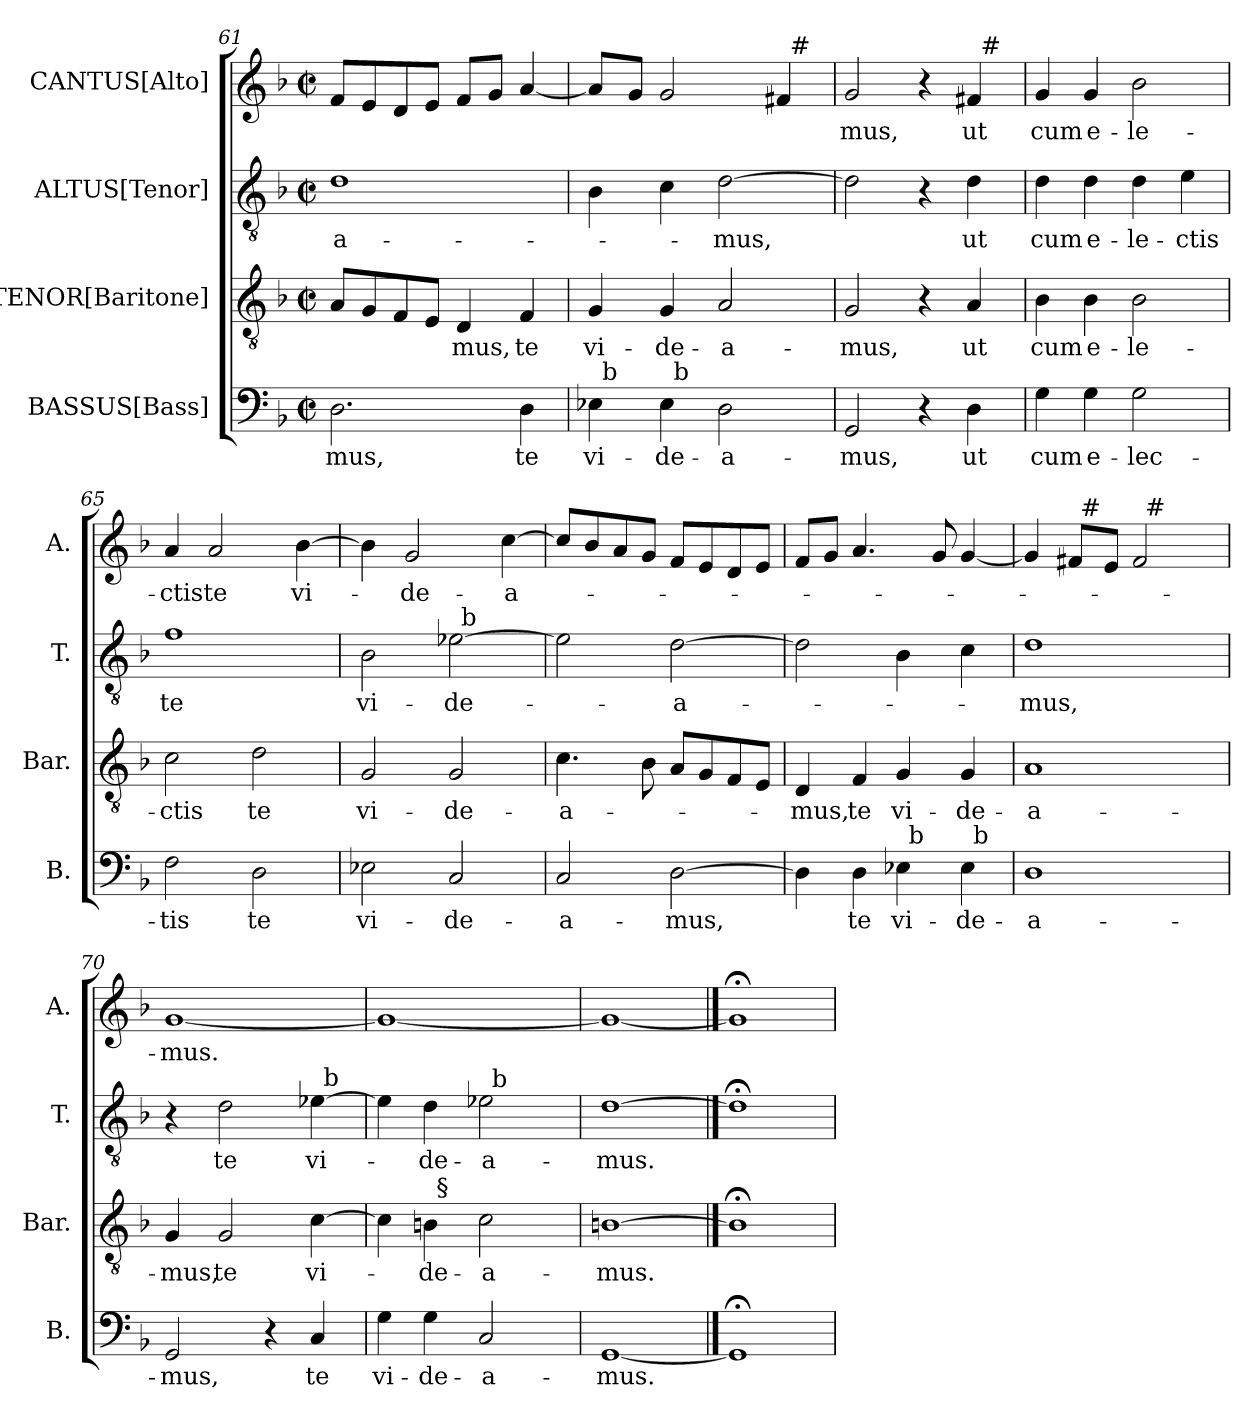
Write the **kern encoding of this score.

**kern	**text	**kern	**text	**kern	**text	**kern	**text
*part4	*part4	*part3	*part3	*part2	*part2	*part1	*part1
*staff4	*staff4	*staff3	*staff3	*staff2	*staff2	*staff1	*staff1
*I"BASSUS[Bass]	*	*I"TENOR[Baritone]	*	*I"ALTUS[Tenor]	*	*I"CANTUS[Alto]	*
*I'B.	*	*I'Bar.	*	*I'T.	*	*I'A.	*
*clefF4	*	*clefGv2	*	*clefGv2	*	*clefG2	*
*	*	*ITrd7c12	*	*ITrd7c12	*	*	*
*k[b-]	*	*k[b-]	*	*k[b-]	*	*k[b-]	*
*F:	*	*F:	*	*F:	*	*F:	*
*M2/2	*	*M2/2	*	*M2/2	*	*M2/2	*
*met(c|)	*	*met(c|)	*	*met(c|)	*	*met(c|)	*
=61	=61	=61	=61	=61	=61	=61	=61
!	!LO:LY:b	!	!	!	!LO:LY:b	!	!
2.D\	-mus,	8AA/L	.	1D	-a-	8f/L	.
.	.	8GG/	.	.	.	8e/	.
.	.	8FF/	.	.	.	8d/	.
.	.	8EE/J	.	.	.	8e/J	.
!	!	!	!LO:LY:b	!	!	!	!
.	.	4DD/	-mus,	.	.	8f/L	.
.	.	.	.	.	.	8g/J	.
!	!LO:LY:b	!	!LO:LY:b	!	!	!	!
4D\	te	4FF/	te	.	.	[<4a/	.
=62	=62	=62	=62	=62	=62	=62	=62
!	!LO:LY:b	!	!LO:LY:b	!	!	!	!
*^	*	*	*	*	*	*^	*
*	*^	*	*	*	*	*	*	*	*
4E-\	32ryy	4ryy	vi-	4GG/	vi-	4BB-\	.	8a/L]	2ryy	.
!	!LO:TX:a:t=b	!	!	!	!	!	!	!	!	!
.	2ryy	.	.	.	.	.	.	.	.	.
.	.	.	.	.	.	.	.	8g/J	.	.
!	!	!	!LO:LY:b	!	!LO:LY:b	!	!	!	!	!
4E-\	.	32ryy	-de-	4GG/	-de-	4C\	.	2g/	.	.
!	!	!LO:TX:a:t=b	!	!	!	!	!	!	!	!
.	.	2ryy	.	.	.	.	.	.	.	.
!	!	!	!LO:LY:b	!	!LO:LY:b	!	!LO:LY:b	!	!	!
2D\	.	.	-a-	2AA/	-a-	[>2D\	-mus,	.	4ryy	.
.	4...ryy	.	.	.	.	.	.	.	.	.
.	.	.	.	.	.	.	.	4f#/	32ryy	.
!	!	!	!	!	!	!	!	!	!LO:TX:a:t=#	!
.	.	8..ryy	.	.	.	.	.	.	8..ryy	.
=63	=63	=63	=63	=63	=63	=63	=63	=63	=63	=63
!	!	!	!LO:LY:b	!	!LO:LY:b	!	!	!	!	!LO:LY:b
*v	*v	*v	*	*	*	*	*	*	*	*
2GG/	-mus,	2GG/	-mus,	2D\]	.	2g/	2ryy	-mus,
4r	.	4r	.	4r	.	4r	4ryy	.
!	!LO:LY:b	!	!LO:LY:b	!	!LO:LY:b	!	!	!LO:LY:b
4D\	ut	4AA/	ut	4D\	ut	4f#/	32ryy	ut
!	!	!	!	!	!	!	!LO:TX:a:t=#	!
.	.	.	.	.	.	.	8..ryy	.
=64	=64	=64	=64	=64	=64	=64	=64	=64
!	!LO:LY:b	!	!LO:LY:b	!	!LO:LY:b	!	!	!LO:LY:b
*	*	*	*	*	*	*v	*v	*
4G\	cum	4BB-\	cum	4D\	cum	4g/	cum
!	!LO:LY:b	!	!LO:LY:b	!	!LO:LY:b	!	!LO:LY:b
4G\	e-	4BB-\	e-	4D\	e-	4g/	e-
!	!LO:LY:b	!	!LO:LY:b	!	!LO:LY:b	!	!LO:LY:b
2G\	-lec-	2BB-\	-le-	4D\	-le-	2b-\	-le-
!	!	!	!	!	!LO:LY:b	!	!
.	.	.	.	4E\	-ctis	.	.
=65	=65	=65	=65	=65	=65	=65	=65
!	!LO:LY:b	!	!LO:LY:b	!	!LO:LY:b	!	!LO:LY:b
2F\	-tis	2C\	-ctis	1F	te	4a/	-ctis
!	!	!	!	!	!	!	!LO:LY:b
.	.	.	.	.	.	2a/	te
!	!LO:LY:b	!	!LO:LY:b	!	!	!	!
2D\	te	2D\	te	.	.	.	.
!	!	!	!	!	!	!	!LO:LY:b
.	.	.	.	.	.	[>4b-\	vi-
!!LO:LB:g=z
=66	=66	=66	=66	=66	=66	=66	=66
!	!LO:LY:b	!	!LO:LY:b	!	!LO:LY:b	!	!
*	*	*	*	*^	*	*	*
2E-X\	vi-	2GG/	vi-	2BB-\	2ryy	vi-	4b-\]	.
!	!	!	!	!	!	!	!	!LO:LY:b
.	.	.	.	.	.	.	2g/	-de-
!	!LO:LY:b	!	!LO:LY:b	!	!	!LO:LY:b	!	!
2C/	-de-	2GG/	-de-	[>2E-\	32ryy	-de-	.	.
!	!	!	!	!	!LO:TX:a:t=b	!	!	!
.	.	.	.	.	4...ryy	.	.	.
!	!	!	!	!	!	!	!	!LO:LY:b
.	.	.	.	.	.	.	[>4cc\	-a-
=67	=67	=67	=67	=67	=67	=67	=67	=67
!	!LO:LY:b	!	!LO:LY:b	!	!	!	!	!
*	*	*	*	*v	*v	*	*	*
2C/	-a-	4.C\	-a-	2E-\]	.	8cc/L]	.
.	.	.	.	.	.	8b-/	.
.	.	.	.	.	.	8a/	.
.	.	8BB-\	.	.	.	8g/J	.
!	!LO:LY:b	!	!	!	!LO:LY:b	!	!
[>2D\	-mus,	8AA/L	.	[>2D\	-a-	8f/L	.
.	.	8GG/	.	.	.	8e/	.
.	.	8FF/	.	.	.	8d/	.
.	.	8EE/J	.	.	.	8e/J	.
=68	=68	=68	=68	=68	=68	=68	=68
!	!	!	!LO:LY:b	!	!	!	!
*^	*	*	*	*	*	*	*
*	*^	*	*	*	*	*	*	*
4D\]	2ryy	2ryy	.	4DD/	-mus,	2D\]	.	8f/L	.
.	.	.	.	.	.	.	.	8g/J	.
!	!	!	!LO:LY:b	!	!LO:LY:b	!	!	!	!
4D\	.	.	te	4FF/	te	.	.	4.a/	.
!	!	!	!LO:LY:b	!	!LO:LY:b	!	!	!	!
4E-\	32ryy	4ryy	vi-	4GG/	vi-	4BB-\	.	.	.
!	!LO:TX:a:t=b	!	!	!	!	!	!	!	!
.	4...ryy	.	.	.	.	.	.	.	.
.	.	.	.	.	.	.	.	8g/	.
!	!	!	!LO:LY:b	!	!LO:LY:b	!	!	!	!
4E-\	.	32ryy	-de-	4GG/	-de-	4C\	.	[<4g/	.
!	!	!LO:TX:a:t=b	!	!	!	!	!	!	!
.	.	8..ryy	.	.	.	.	.	.	.
!!LO:LB:g=z
=69	=69	=69	=69	=69	=69	=69	=69	=69	=69
!	!	!	!LO:LY:b	!	!LO:LY:b	!	!LO:LY:b	!	!
*	*	*	*	*	*	*	*	*^	*
*v	*v	*v	*	*	*	*	*	*	*^	*
1D	-a-	1AA	-a-	1D	-mus,	4g/]	4ryy	2ryy	.
.	.	.	.	.	.	8f#/L	32ryy	.	.
!	!	!	!	!	!	!	!LO:TX:a:t=#	!	!
.	.	.	.	.	.	.	2ryy	.	.
.	.	.	.	.	.	8e/J	.	.	.
.	.	.	.	.	.	2f#/	.	32ryy	.
!	!	!	!	!	!	!	!	!LO:TX:a:t=#	!
.	.	.	.	.	.	.	.	4...ryy	.
.	.	.	.	.	.	.	8..ryy	.	.
=70	=70	=70	=70	=70	=70	=70	=70	=70	=70
!	!LO:LY:b	!	!LO:LY:b	!	!	!	!	!	!LO:LY:b
*	*	*	*	*^	*	*v	*v	*v	*
2GG/	-mus,	4GG/	-mus,	4r	2ryy	.	[<1g	-mus.
!	!	!	!LO:LY:b	!	!	!LO:LY:b	!	!
.	.	2GG/	te	2D\	.	te	.	.
4r	.	.	.	.	4ryy	.	.	.
!	!LO:LY:b	!	!LO:LY:b	!	!	!LO:LY:b	!	!
4C/	te	[>4C\	vi-	[>4E-\	32ryy	vi-	.	.
!	!	!	!	!	!LO:TX:a:t=b	!	!	!
.	.	.	.	.	8..ryy	.	.	.
=71	=71	=71	=71	=71	=71	=71	=71	=71
!	!LO:LY:b	!	!	!	!	!	!	!
*	*	*^	*	*	*	*	*	*
4G\	vi-	4C\]	4ryy	.	4E-\]	2ryy	.	1g_	.
!	!LO:LY:b	!	!	!LO:LY:b	!	!	!LO:LY:b	!	!
4G\	-de-	4BB\	32ryy	-de-	4D\	.	-de-	.	.
!	!	!	!LO:TX:a:t=§	!	!	!	!	!	!
.	.	.	2ryy	.	.	.	.	.	.
!	!LO:LY:b	!	!	!LO:LY:b	!	!	!LO:LY:b	!	!
2C/	-a-	2C\	.	-a-	2E-\	32ryy	-a-	.	.
!	!	!	!	!	!	!LO:TX:a:t=b	!	!	!
.	.	.	.	.	.	4...ryy	.	.	.
.	.	.	8..ryy	.	.	.	.	.	.
=72	=72	=72	=72	=72	=72	=72	=72	=72	=72
!	!LO:LY:b	!	!	!LO:LY:b	!	!	!LO:LY:b	!	!
*	*	*v	*v	*	*	*	*	*	*
*	*	*	*	*v	*v	*	*	*
[1GG	-mus.	[1BBn	-mus.	[1D	-mus.	1g_	.
==73	==73	==73	==73	==73	==73	==73	==73
1GG;]	.	1BB;<]	.	1D;<]	.	1g;]	.
=	=	=	=	=	=	=	=
*-	*-	*-	*-	*-	*-	*-	*-
